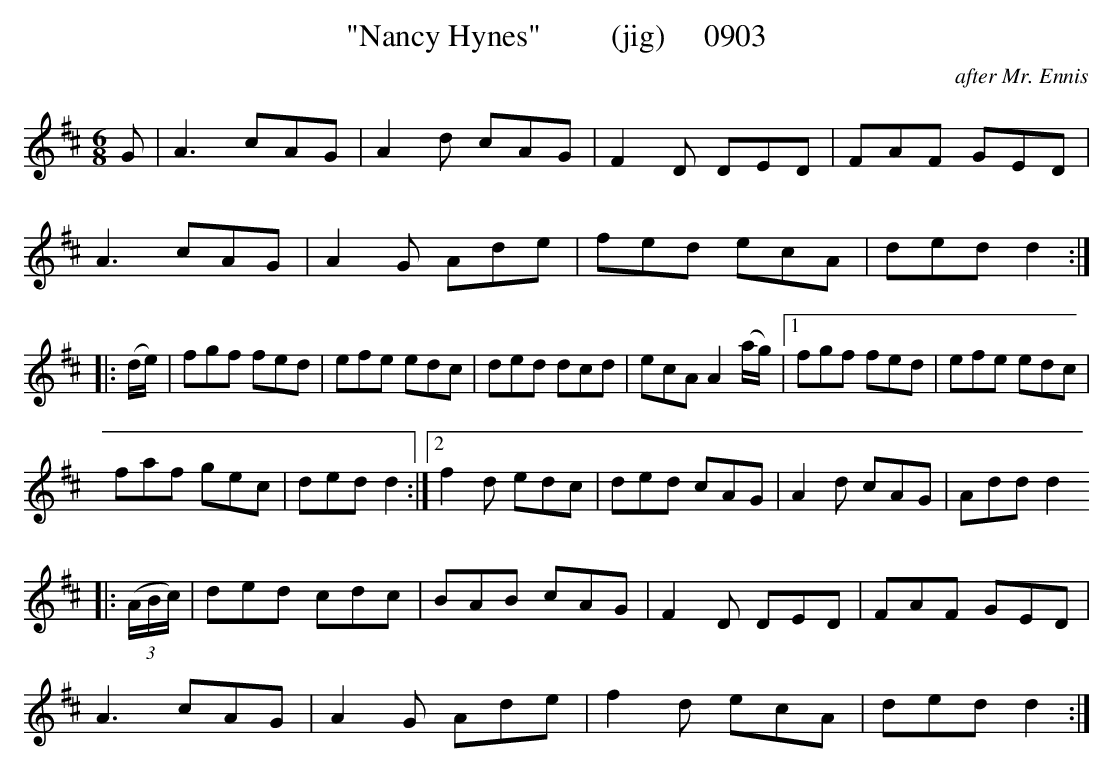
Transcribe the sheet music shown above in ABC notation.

X:1
T:"Nancy Hynes"         (jig)     0903
C:after Mr. Ennis
BRENNAN June 2003 (HTTP://WWW.SOSYOURMOM.COM)
M:6/8
L:1/8
K:D
G|A3cAG|A2d cAG|F2D DED|FAF GED|
A3cAG|A2G Ade|fed ecA|ded d2:|
|:(d/2e/2)|fgf fed|efe edc|ded dcd|ecA A2(a/2g/2)|[1fgf fed|efe edc|
faf gec|ded d2:|[2f2d edc|ded cAG|A2d cAG|Add d2
|:(3(A/2B/2c/2)|ded cdc|BAB cAG|F2D DED|FAF GED|
A3cAG|A2G Ade|f2d ecA|ded d2:|
